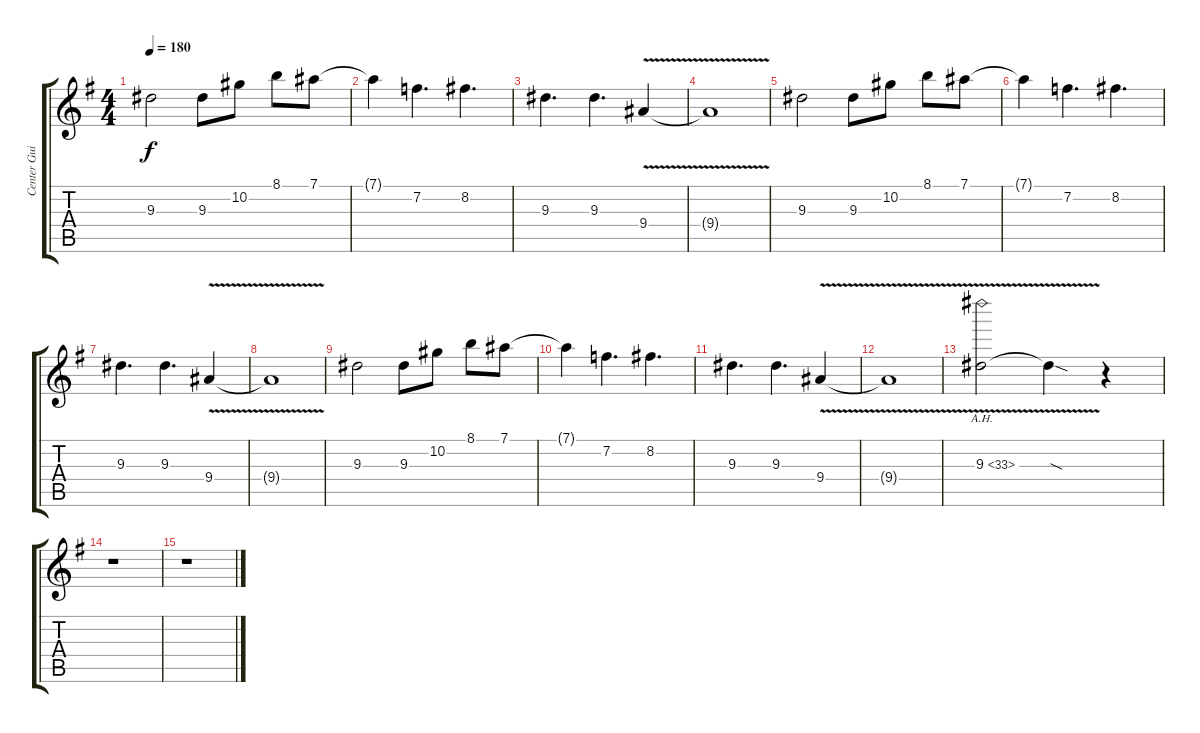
\track ("Center Guitar" "Center Gui") {instrument overdrivenguitar}
\staff {score tabs}
\tuning (Eb4 Bb3 Gb3 Db3 Ab2 Eb2) {hide}
\ts (4 4)
\tempo 180
\clef g2
\ks g
9.3.2{dy f} 9.3.8 10.2.8 8.1.8 7.1.8 |
7.1{t}.4 7.2.4{d} 8.2.4{d} |
9.3.4{d} 9.3.4{d} 9.4{v}.4 |
9.4{t}.1 |
9.3.2 9.3.8 10.2.8 8.1.8 7.1.8 |
7.1{t}.4 7.2.4{d} 8.2.4{d} |
9.3.4{d} 9.3.4{d} 9.4{v}.4 |
9.4{t}.1 |
9.3.2 9.3.8 10.2.8 8.1.8 7.1.8 |
7.1{t}.4 7.2.4{d} 8.2.4{d} |
9.3.4{d} 9.3.4{d} 9.4{v}.4 |
9.4{t}.1 |
9.3{ah 24 v}.2 9.3{sod t}.4 r.4 |
r.1 |
r.1
